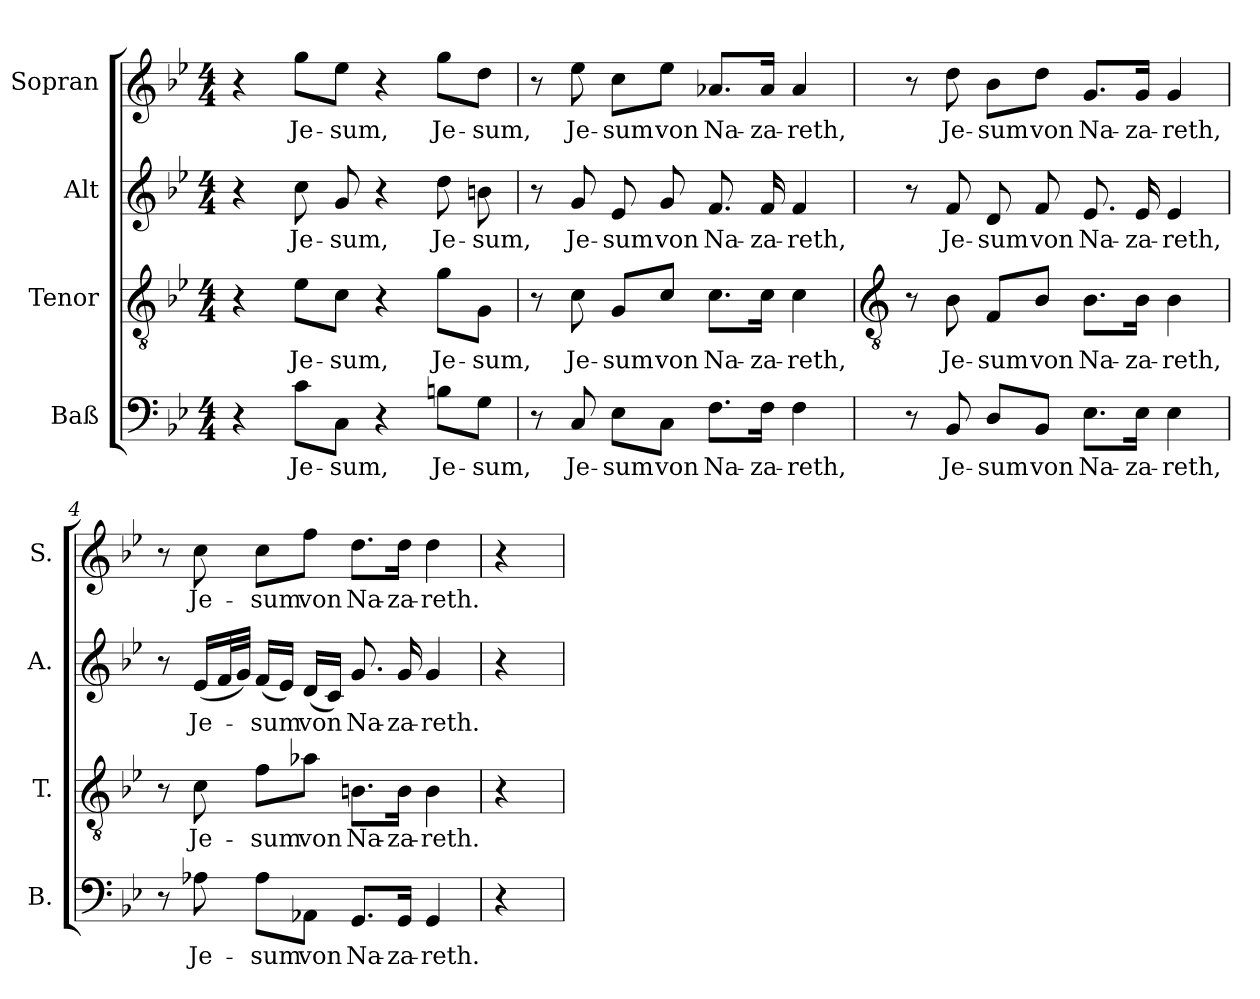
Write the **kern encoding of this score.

**kern	**text	**kern	**text	**kern	**text	**kern	**text
*part4	*part4	*part3	*part3	*part2	*part2	*part1	*part1
*staff4	*staff4	*staff3	*staff3	*staff2	*staff2	*staff1	*staff1
*I"Baß	*	*I"Tenor	*	*I"Alt	*	*I"Sopran	*
*I'B.	*	*I'T.	*	*I'A.	*	*I'S.	*
*clefF4	*	*clefGv2	*	*clefG2	*	*clefG2	*
*k[b-e-]	*	*k[b-e-]	*	*k[b-e-]	*	*k[b-e-]	*
*B-:	*	*B-:	*	*B-:	*	*B-:	*
*M4/4	*	*M4/4	*	*M4/4	*	*M4/4	*
=1	=1	=1	=1	=1	=1	=1	=1
4r	.	4r	.	4r	.	4r	.
!	!LO:LY:b	!	!LO:LY:b	!	!LO:LY:b	!	!LO:LY:b
8c\L	Je-	8e-\L	Je-	8cc\	Je-	8gg\L	Je-
!	!LO:LY:b	!	!LO:LY:b	!	!LO:LY:b	!	!LO:LY:b
8C\J	-sum,	8c\J	-sum,	8g/	-sum,	8ee-\J	-sum,
4r	.	4r	.	4r	.	4r	.
!	!LO:LY:b	!	!LO:LY:b	!	!LO:LY:b	!	!LO:LY:b
8Bn\L	Je-	8g\L	Je-	8dd\	Je-	8gg\L	Je-
!	!LO:LY:b	!	!LO:LY:b	!	!LO:LY:b	!	!LO:LY:b
8G\J	-sum,	8G\J	-sum,	8bn\	-sum,	8dd\J	-sum,
=2	=2	=2	=2	=2	=2	=2	=2
8r	.	8r	.	8r	.	8r	.
!	!LO:LY:b	!	!LO:LY:b	!	!LO:LY:b	!	!LO:LY:b
8C/	Je-	8c\	Je-	8g/	Je-	8ee-\	Je-
!	!LO:LY:b	!	!LO:LY:b	!	!LO:LY:b	!	!LO:LY:b
8E-\L	-sum	8G/L	-sum	8e-/	-sum	8cc\L	-sum
!	!LO:LY:b	!	!LO:LY:b	!	!LO:LY:b	!	!LO:LY:b
8C\J	von	8c/J	von	8g/	von	8ee-\J	von
!	!LO:LY:b	!	!LO:LY:b	!	!LO:LY:b	!	!LO:LY:b
8.F\L	Na-	8.c\L	Na-	8.f/	Na-	8.a-X/L	Na-
!	!LO:LY:b	!	!LO:LY:b	!	!LO:LY:b	!	!LO:LY:b
16F\Jk	-za-	16c\Jk	-za-	16f/	-za-	16a-/Jk	-za-
!	!LO:LY:b	!	!LO:LY:b	!	!LO:LY:b	!	!LO:LY:b
4F\	-reth,	4c\	-reth,	4f/	-reth,	4a-/	-reth,
=3	=3	=3	=3	=3	=3	=3	=3
*	*	*clefGv2	*	*	*	*	*
8r	.	8r	.	8r	.	8r	.
!	!LO:LY:b	!	!LO:LY:b	!	!LO:LY:b	!	!LO:LY:b
8BB-/	Je-	8B-\	Je-	8f/	Je-	8dd\	Je-
!	!LO:LY:b	!	!LO:LY:b	!	!LO:LY:b	!	!LO:LY:b
8D/L	-sum	8F/L	-sum	8d/	-sum	8b-\L	-sum
!	!LO:LY:b	!	!LO:LY:b	!	!LO:LY:b	!	!LO:LY:b
8BB-/J	von	8B-/J	von	8f/	von	8dd\J	von
!	!LO:LY:b	!	!LO:LY:b	!	!LO:LY:b	!	!LO:LY:b
8.E-\L	Na-	8.B-\L	Na-	8.e-/	Na-	8.g/L	Na-
!	!LO:LY:b	!	!LO:LY:b	!	!LO:LY:b	!	!LO:LY:b
16E-\Jk	-za-	16B-\Jk	-za-	16e-/	-za-	16g/Jk	-za-
!	!LO:LY:b	!	!LO:LY:b	!	!LO:LY:b	!	!LO:LY:b
4E-\	-reth,	4B-\	-reth,	4e-/	-reth,	4g/	-reth,
!!LO:LB:g=z
=4	=4	=4	=4	=4	=4	=4	=4
8r	.	8r	.	8r	.	8r	.
!	!LO:LY:b	!	!LO:LY:b	!	!LO:LY:b	!	!LO:LY:b
8A-X\	Je-	8c\	Je-	(<16e-/LL	Je-	8cc\	Je-
.	.	.	.	32f/L	.	.	.
.	.	.	.	32g/JJJ)	.	.	.
!	!LO:LY:b	!	!LO:LY:b	!	!LO:LY:b	!	!LO:LY:b
8A-\L	-sum	8f\L	-sum	(<16f/LL	-sum	8cc\L	-sum
.	.	.	.	16e-/JJ)	.	.	.
!	!LO:LY:b	!	!LO:LY:b	!	!LO:LY:b	!	!LO:LY:b
8AA-X\J	von	8a-X\J	von	(<16d/LL	von	8ff\J	von
.	.	.	.	16c/JJ)	.	.	.
!	!LO:LY:b	!	!LO:LY:b	!	!LO:LY:b	!	!LO:LY:b
8.GG/L	Na-	8.Bn\L	Na-	8.g/	Na-	8.dd\L	Na-
!	!LO:LY:b	!	!LO:LY:b	!	!LO:LY:b	!	!LO:LY:b
16GG/Jk	-za-	16B\Jk	-za-	16g/	-za-	16dd\Jk	-za-
!	!LO:LY:b	!	!LO:LY:b	!	!LO:LY:b	!	!LO:LY:b
4GG/	-reth.	4B\	-reth.	4g/	-reth.	4dd\	-reth.
=5	=5	=5	=5	=5	=5	=5	=5
4r	.	4r	.	4r	.	4r	.
=	=	=	=	=	=	=	=
*-	*-	*-	*-	*-	*-	*-	*-
